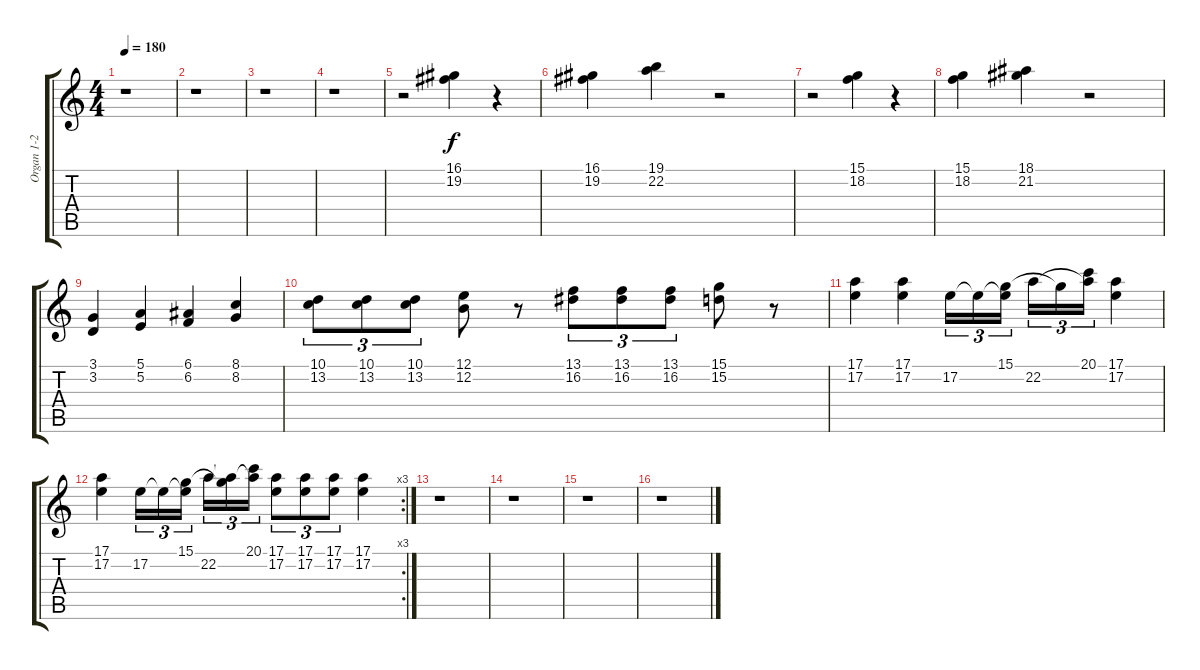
\track ("Organ 1-2" "Organ 1-2") {instrument percussiveorgan}
\staff {score tabs}
\tuning (E4 B3 G3 D3 A2 E2) {hide}
\ts (4 4)
\tempo 180
\clef g2
\ks c
r.1{dy f} |
r.1 |
r.1 |
r.1 |
r.2 (16.1 19.2).4 r.4 |
(16.1 19.2).4 (19.1 22.2).4 r.2 |
r.2 (15.1 18.2).4 r.4 |
(15.1 18.2).4 (18.1 21.2).4 r.2 |
(3.1 3.2).4 (5.1 5.2).4 (6.1 6.2).4 (8.1 8.2).4 |
(10.1 13.2).8{tu (3 2)} (10.1 13.2).8{tu (3 2)} (10.1 13.2).8{tu (3 2)} (12.1 12.2).8 r.8 (13.1 16.2).8{tu (3 2)} (13.1 16.2).8{tu (3 2)} (13.1 16.2).8{tu (3 2)} (15.1 15.2).8 r.8 |
(17.1 17.2).4 (17.1 17.2).4 17.2.16{tu (3 2)} 17.2{t}.16{tu (3 2)} (15.1 17.2{t}).16{tu (3 2)} 22.2.16{tu (3 2)} 15.1{t}.16{tu (3 2)} (20.1 22.2{t}).16{tu (3 2)} (17.1 17.2).4 |
\rc 3
(17.1 17.2).4 17.2.16{tu (3 2)} 17.2{t}.16{tu (3 2)} (15.1 17.2{t}).16{tu (3 2)} 22.2.16{tu (3 2)} (15.1{t} 22.2{t}).16{tu (3 2)} (20.1 22.2{t}).16{tu (3 2)} (17.1 17.2).8{tu (3 2)} (17.1 17.2).8{tu (3 2)} (17.1 17.2).8{tu (3 2)} (17.1 17.2).4 |
r.1 |
r.1 |
r.1 |
r.1
